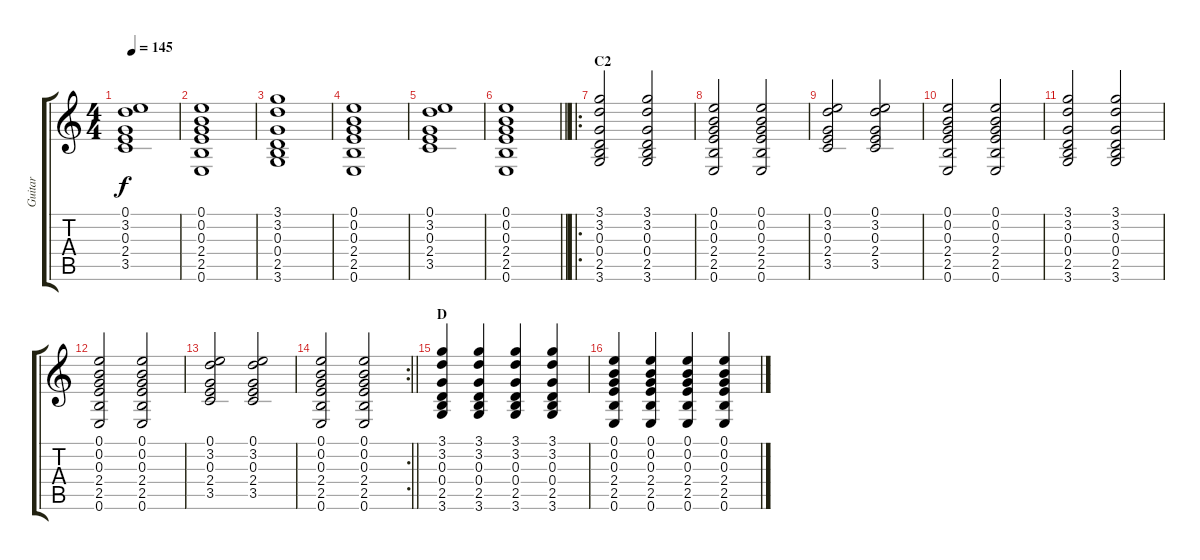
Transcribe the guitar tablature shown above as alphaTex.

\track ("Guitar" "Guitar") {instrument acousticguitarsteel}
\staff {score tabs}
\tuning (E4 B3 G3 D3 A2 E2) {hide}
\ts (4 4)
\tempo 145
\clef g2
\ks c
(0.1 3.2 0.3 2.4 3.5).1{dy f} |
(0.1 0.2 0.3 2.4 2.5 0.6).1 |
(3.1 3.2 0.3 0.4 2.5 3.6).1 |
(0.1 0.2 0.3 2.4 2.5 0.6).1 |
(0.1 3.2 0.3 2.4 3.5).1 |
\barLineRight lightlight
(0.1 0.2 0.3 2.4 2.5 0.6).1 |
\ro
\section ("" "C2")
(3.1 3.2 0.3 0.4 2.5 3.6).2 (3.1 3.2 0.3 0.4 2.5 3.6).2 |
(0.1 0.2 0.3 2.4 2.5 0.6).2{beam merge} (0.1 0.2 0.3 2.4 2.5 0.6).2 |
(0.1 3.2 0.3 2.4 3.5).2 (0.1 3.2 0.3 2.4 3.5).2 |
(0.1 0.2 0.3 2.4 2.5 0.6).2{beam merge} (0.1 0.2 0.3 2.4 2.5 0.6).2 |
(3.1 3.2 0.3 0.4 2.5 3.6).2{beam merge} (3.1 3.2 0.3 0.4 2.5 3.6).2 |
(0.1 0.2 0.3 2.4 2.5 0.6).2 (0.1 0.2 0.3 2.4 2.5 0.6).2 |
(0.1 3.2 0.3 2.4 3.5).2{beam merge} (0.1 3.2 0.3 2.4 3.5).2 |
\rc 2
\barLineRight lightlight
(0.1 0.2 0.3 2.4 2.5 0.6).2 (0.1 0.2 0.3 2.4 2.5 0.6).2 |
\section ("" "D")
(3.1 3.2 0.3 0.4 2.5 3.6).4 (3.1 3.2 0.3 0.4 2.5 3.6).4 (3.1 3.2 0.3 0.4 2.5 3.6).4 (3.1 3.2 0.3 0.4 2.5 3.6).4 |
(0.1 0.2 0.3 2.4 2.5 0.6).4{beam merge} (0.1 0.2 0.3 2.4 2.5 0.6).4{beam merge} (0.1 0.2 0.3 2.4 2.5 0.6).4{beam merge} (0.1 0.2 0.3 2.4 2.5 0.6).4
